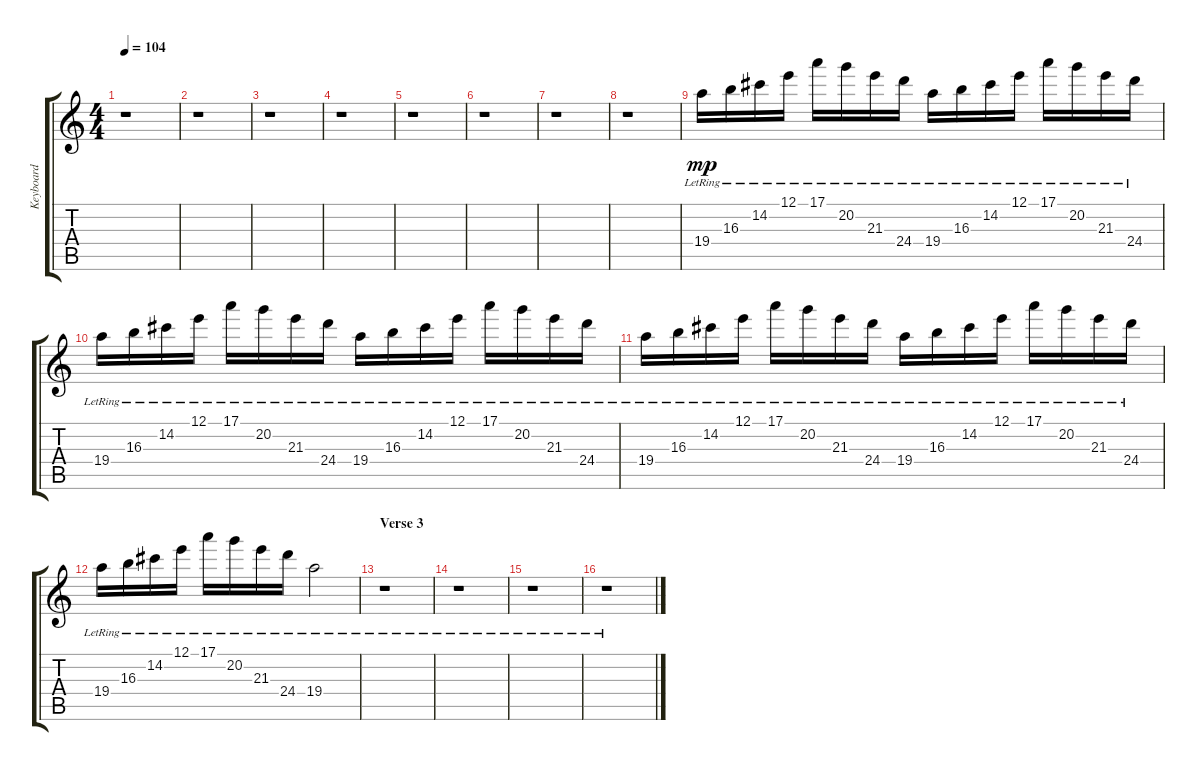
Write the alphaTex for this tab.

\track ("Keyboard" "Keyboard") {instrument rockorgan}
\staff {score tabs}
\tuning (E5 B4 G4 D4 A3 E3) {hide}
\ts (4 4)
\tempo 104
\clef g2
\ks c
r.1{dy mp} |
r.1 |
r.1 |
r.1 |
r.1 |
r.1 |
r.1 |
r.1 |
19.4{lr}.16{volume 6} 16.3{lr}.16 14.2{lr}.16 12.1{lr}.16 17.1{lr}.16 20.2{lr}.16 21.3{lr}.16 24.4{lr}.16 19.4{lr}.16 16.3{lr}.16 14.2{lr}.16 12.1{lr}.16 17.1{lr}.16 20.2{lr}.16 21.3{lr}.16 24.4{lr}.16 |
19.4{lr}.16 16.3{lr}.16 14.2{lr}.16 12.1{lr}.16 17.1{lr}.16 20.2{lr}.16 21.3{lr}.16 24.4{lr}.16 19.4{lr}.16 16.3{lr}.16 14.2{lr}.16 12.1{lr}.16 17.1{lr}.16 20.2{lr}.16 21.3{lr}.16 24.4{lr}.16 |
19.4{lr}.16{volume 12} 16.3{lr}.16 14.2{lr}.16 12.1{lr}.16 17.1{lr}.16 20.2{lr}.16 21.3{lr}.16 24.4{lr}.16 19.4{lr}.16 16.3{lr}.16 14.2{lr}.16 12.1{lr}.16 17.1{lr}.16 20.2{lr}.16 21.3{lr}.16 24.4{lr}.16 |
19.4{lr}.16 16.3{lr}.16 14.2{lr}.16 12.1{lr}.16 17.1{lr}.16 20.2{lr}.16 21.3{lr}.16 24.4{lr}.16 19.4{lr}.2 |
\section ("" "Verse 3")
r.1 |
r.1 |
r.1 |
r.1
